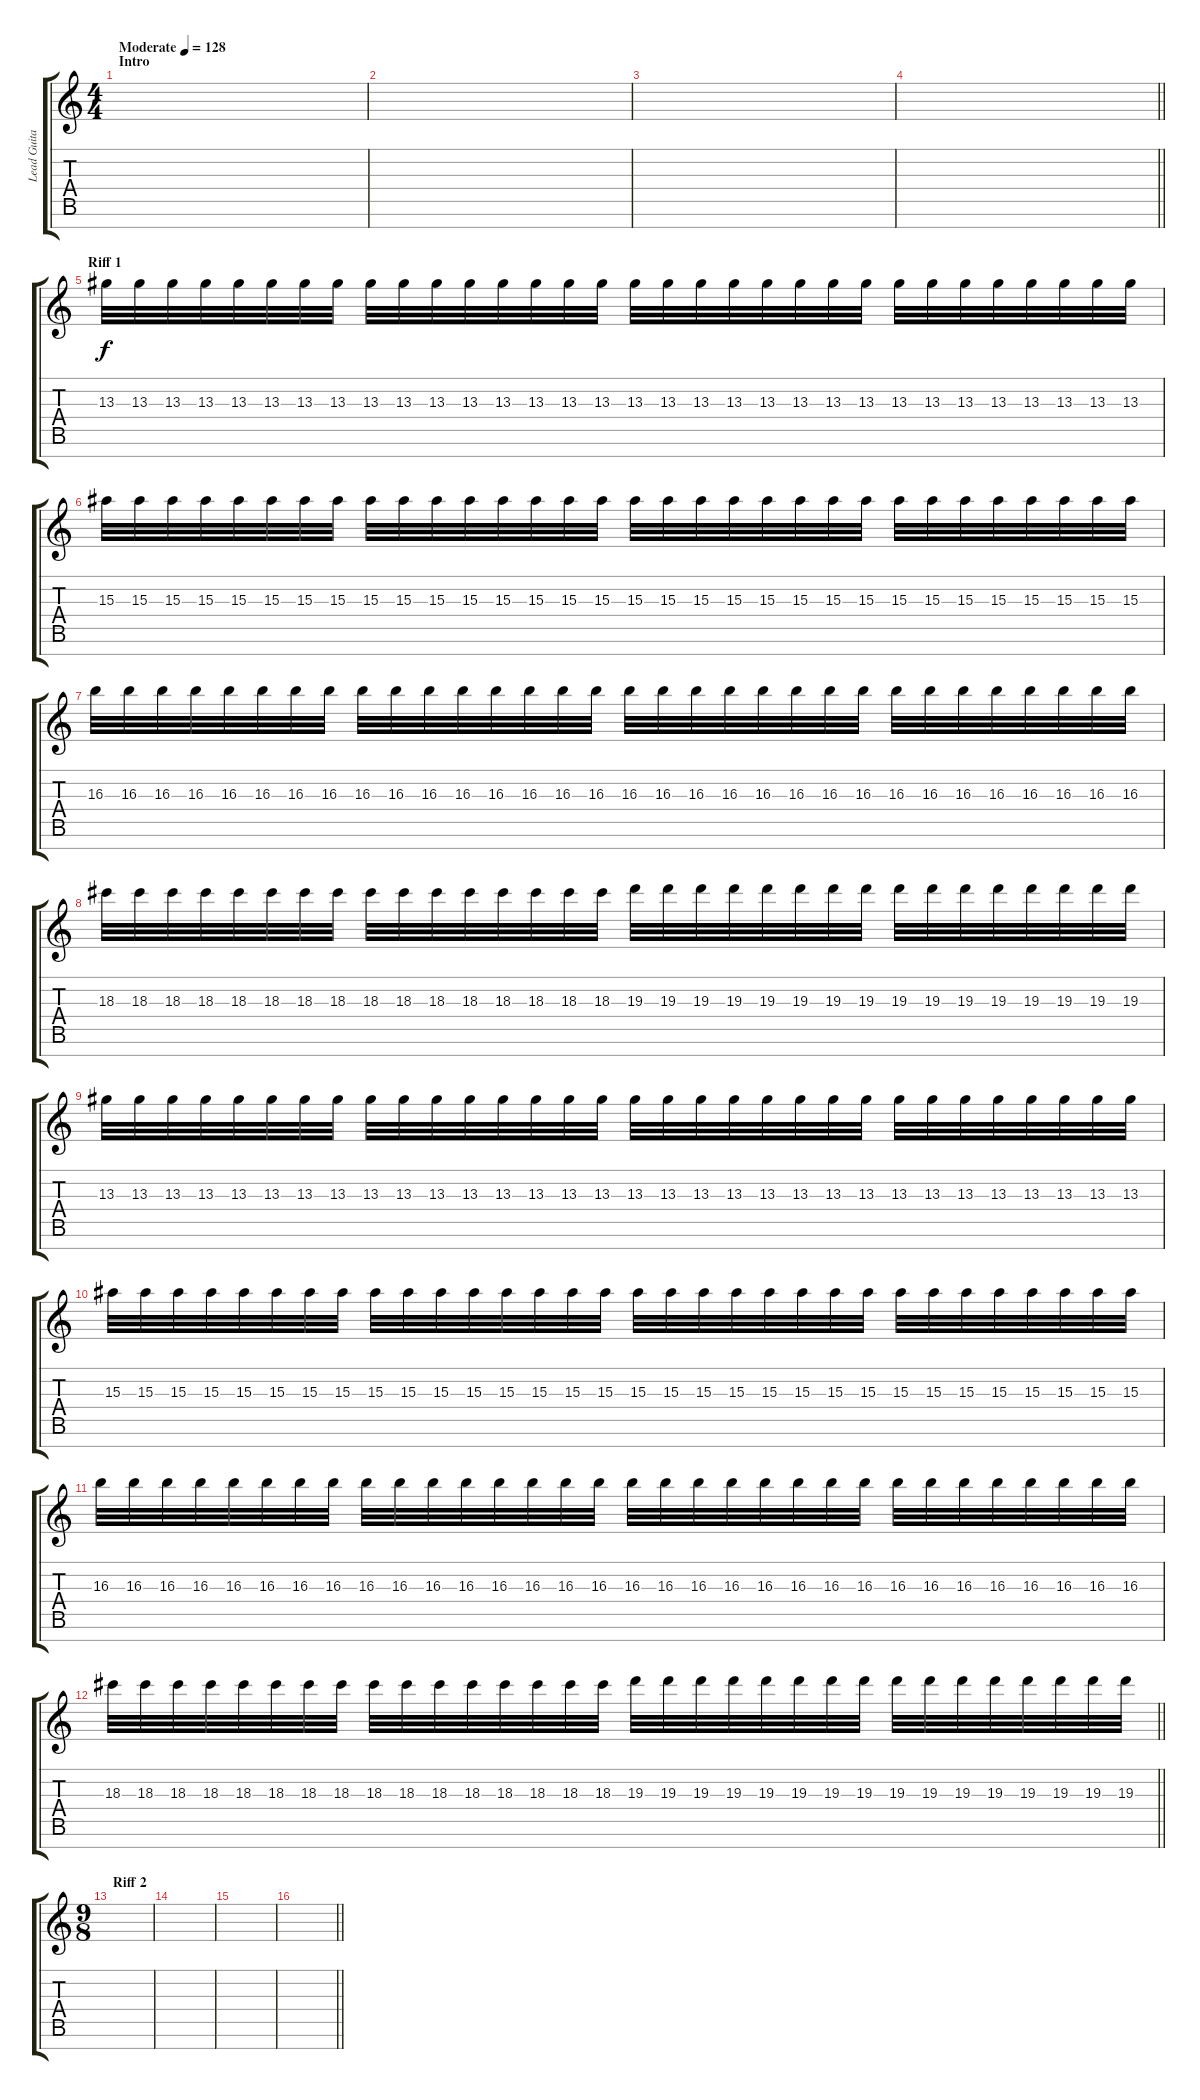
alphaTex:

\track ("Lead Guitar 2" "Lead Guita") {instrument overdrivenguitar}
\staff {score tabs}
\tuning (E4 B3 G3 D3 A2 E2 B1) {hide}
\ts (4 4)
\section ("" "Intro")
\tempo (128 "Moderate")
\clef g2
\ks c
|
|
|
\barLineRight lightlight
|
\section ("" "Riff 1")
13.3.32 13.3.32 13.3.32 13.3.32 13.3.32 13.3.32 13.3.32 13.3.32 13.3.32 13.3.32 13.3.32 13.3.32 13.3.32 13.3.32 13.3.32 13.3.32 13.3.32 13.3.32 13.3.32 13.3.32 13.3.32 13.3.32 13.3.32 13.3.32 13.3.32 13.3.32 13.3.32 13.3.32 13.3.32 13.3.32 13.3.32 13.3.32 |
15.3.32 15.3.32 15.3.32 15.3.32 15.3.32 15.3.32 15.3.32 15.3.32 15.3.32 15.3.32 15.3.32 15.3.32 15.3.32 15.3.32 15.3.32 15.3.32 15.3.32 15.3.32 15.3.32 15.3.32 15.3.32 15.3.32 15.3.32 15.3.32 15.3.32 15.3.32 15.3.32 15.3.32 15.3.32 15.3.32 15.3.32 15.3.32 |
16.3.32 16.3.32 16.3.32 16.3.32 16.3.32 16.3.32 16.3.32 16.3.32 16.3.32 16.3.32 16.3.32 16.3.32 16.3.32 16.3.32 16.3.32 16.3.32 16.3.32 16.3.32 16.3.32 16.3.32 16.3.32 16.3.32 16.3.32 16.3.32 16.3.32 16.3.32 16.3.32 16.3.32 16.3.32 16.3.32 16.3.32 16.3.32 |
18.3.32 18.3.32 18.3.32 18.3.32 18.3.32 18.3.32 18.3.32 18.3.32 18.3.32 18.3.32 18.3.32 18.3.32 18.3.32 18.3.32 18.3.32 18.3.32 19.3.32 19.3.32 19.3.32 19.3.32 19.3.32 19.3.32 19.3.32 19.3.32 19.3.32 19.3.32 19.3.32 19.3.32 19.3.32 19.3.32 19.3.32 19.3.32 |
13.3.32 13.3.32 13.3.32 13.3.32 13.3.32 13.3.32 13.3.32 13.3.32 13.3.32 13.3.32 13.3.32 13.3.32 13.3.32 13.3.32 13.3.32 13.3.32 13.3.32 13.3.32 13.3.32 13.3.32 13.3.32 13.3.32 13.3.32 13.3.32 13.3.32 13.3.32 13.3.32 13.3.32 13.3.32 13.3.32 13.3.32 13.3.32 |
15.3.32 15.3.32 15.3.32 15.3.32 15.3.32 15.3.32 15.3.32 15.3.32 15.3.32 15.3.32 15.3.32 15.3.32 15.3.32 15.3.32 15.3.32 15.3.32 15.3.32 15.3.32 15.3.32 15.3.32 15.3.32 15.3.32 15.3.32 15.3.32 15.3.32 15.3.32 15.3.32 15.3.32 15.3.32 15.3.32 15.3.32 15.3.32 |
16.3.32 16.3.32 16.3.32 16.3.32 16.3.32 16.3.32 16.3.32 16.3.32 16.3.32 16.3.32 16.3.32 16.3.32 16.3.32 16.3.32 16.3.32 16.3.32 16.3.32 16.3.32 16.3.32 16.3.32 16.3.32 16.3.32 16.3.32 16.3.32 16.3.32 16.3.32 16.3.32 16.3.32 16.3.32 16.3.32 16.3.32 16.3.32 |
\barLineRight lightlight
18.3.32 18.3.32 18.3.32 18.3.32 18.3.32 18.3.32 18.3.32 18.3.32 18.3.32 18.3.32 18.3.32 18.3.32 18.3.32 18.3.32 18.3.32 18.3.32 19.3.32 19.3.32 19.3.32 19.3.32 19.3.32 19.3.32 19.3.32 19.3.32 19.3.32 19.3.32 19.3.32 19.3.32 19.3.32 19.3.32 19.3.32 19.3.32 |
\ts (9 8)
\section ("" "Riff 2")
|
|
|
\barLineRight lightlight
